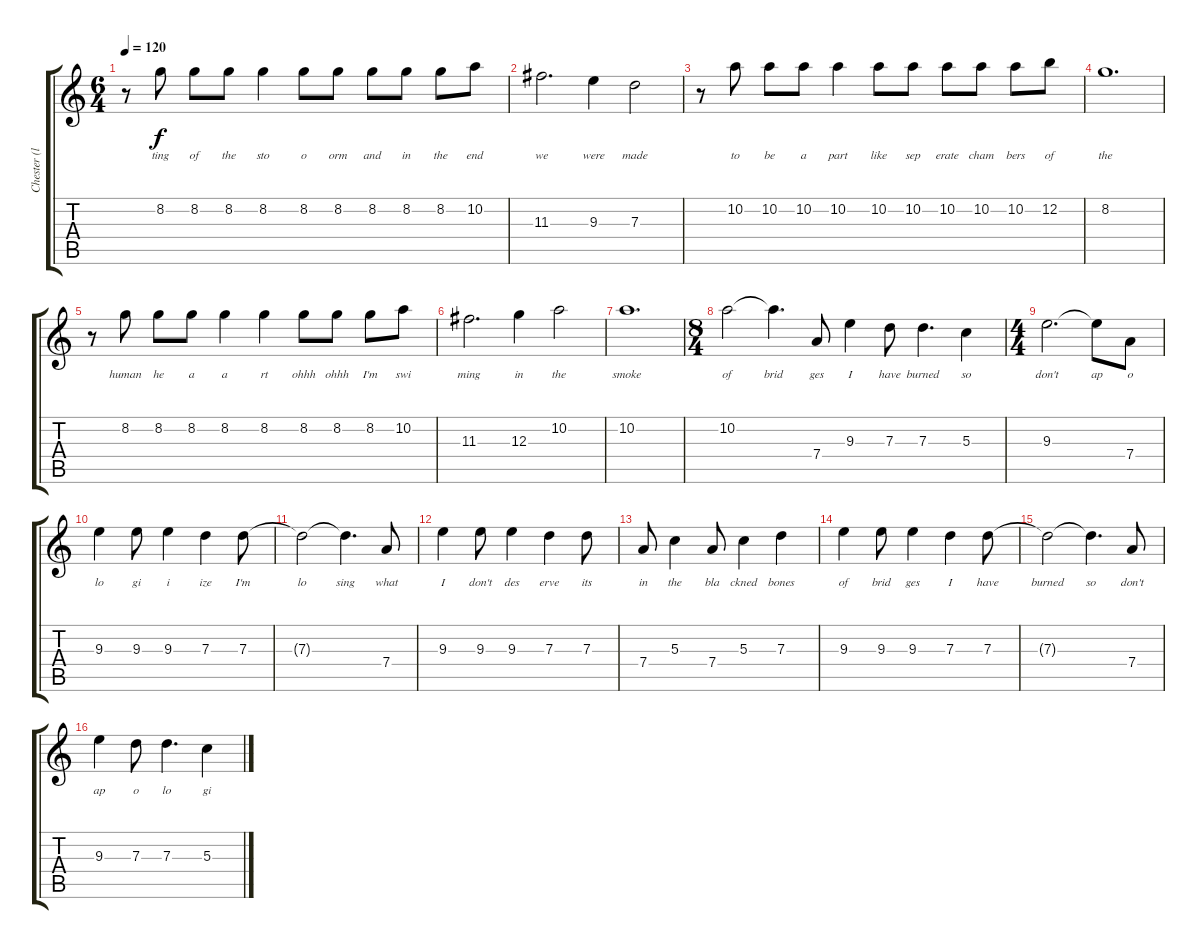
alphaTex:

\track ("Chester (lead vocals)" "Chester (l") {instrument acousticguitarsteel}
\staff {score tabs}
\tuning (E4 B3 G3 D3 A2 E2) {hide}
\ts (6 4)
\tempo 120
\clef g2
\ks c
r.8{dy f} 8.2.8{lyrics (0 "ting") lyrics (1 "") lyrics (2 "") lyrics (3 "") lyrics (4 "")} 8.2.8{lyrics (0 "of") lyrics (1 "") lyrics (2 "") lyrics (3 "") lyrics (4 "")} 8.2.8{lyrics (0 "the") lyrics (1 "") lyrics (2 "") lyrics (3 "") lyrics (4 "")} 8.2.4{lyrics (0 "sto") lyrics (1 "") lyrics (2 "") lyrics (3 "") lyrics (4 "")} 8.2.8{lyrics (0 "o") lyrics (1 "") lyrics (2 "") lyrics (3 "") lyrics (4 "")} 8.2.8{lyrics (0 "orm") lyrics (1 "") lyrics (2 "") lyrics (3 "") lyrics (4 "")} 8.2.8{lyrics (0 "and") lyrics (1 "") lyrics (2 "") lyrics (3 "") lyrics (4 "")} 8.2.8{lyrics (0 "in") lyrics (1 "") lyrics (2 "") lyrics (3 "") lyrics (4 "")} 8.2.8{lyrics (0 "the") lyrics (1 "") lyrics (2 "") lyrics (3 "") lyrics (4 "")} 10.2.8{lyrics (0 "end") lyrics (1 "") lyrics (2 "") lyrics (3 "") lyrics (4 "")} |
11.3.2{d lyrics (0 "we") lyrics (1 "") lyrics (2 "") lyrics (3 "") lyrics (4 "")} 9.3.4{lyrics (0 "were") lyrics (1 "") lyrics (2 "") lyrics (3 "") lyrics (4 "")} 7.3.2{lyrics (0 "made") lyrics (1 "") lyrics (2 "") lyrics (3 "") lyrics (4 "")} |
r.8 10.2.8{lyrics (0 "to") lyrics (1 "") lyrics (2 "") lyrics (3 "") lyrics (4 "")} 10.2.8{lyrics (0 "be") lyrics (1 "") lyrics (2 "") lyrics (3 "") lyrics (4 "")} 10.2.8{lyrics (0 "a") lyrics (1 "") lyrics (2 "") lyrics (3 "") lyrics (4 "")} 10.2.4{lyrics (0 "part") lyrics (1 "") lyrics (2 "") lyrics (3 "") lyrics (4 "")} 10.2.8{lyrics (0 "like") lyrics (1 "") lyrics (2 "") lyrics (3 "") lyrics (4 "")} 10.2.8{lyrics (0 "sep") lyrics (1 "") lyrics (2 "") lyrics (3 "") lyrics (4 "")} 10.2.8{lyrics (0 "erate") lyrics (1 "") lyrics (2 "") lyrics (3 "") lyrics (4 "")} 10.2.8{lyrics (0 "cham") lyrics (1 "") lyrics (2 "") lyrics (3 "") lyrics (4 "")} 10.2.8{lyrics (0 "bers") lyrics (1 "") lyrics (2 "") lyrics (3 "") lyrics (4 "")} 12.2.8{lyrics (0 "of") lyrics (1 "") lyrics (2 "") lyrics (3 "") lyrics (4 "")} |
8.2.1{d lyrics (0 "the") lyrics (1 "") lyrics (2 "") lyrics (3 "") lyrics (4 "")} |
r.8 8.2.8{lyrics (0 "human") lyrics (1 "") lyrics (2 "") lyrics (3 "") lyrics (4 "")} 8.2.8{lyrics (0 "he") lyrics (1 "") lyrics (2 "") lyrics (3 "") lyrics (4 "")} 8.2.8{lyrics (0 "a") lyrics (1 "") lyrics (2 "") lyrics (3 "") lyrics (4 "")} 8.2.4{lyrics (0 "a") lyrics (1 "") lyrics (2 "") lyrics (3 "") lyrics (4 "")} 8.2.4{lyrics (0 "rt") lyrics (1 "") lyrics (2 "") lyrics (3 "") lyrics (4 "")} 8.2.8{lyrics (0 "ohhh") lyrics (1 "") lyrics (2 "") lyrics (3 "") lyrics (4 "")} 8.2.8{lyrics (0 "ohhh") lyrics (1 "") lyrics (2 "") lyrics (3 "") lyrics (4 "")} 8.2.8{lyrics (0 "I'm") lyrics (1 "") lyrics (2 "") lyrics (3 "") lyrics (4 "")} 10.2.8{lyrics (0 "swi") lyrics (1 "") lyrics (2 "") lyrics (3 "") lyrics (4 "")} |
11.3.2{d lyrics (0 "ming") lyrics (1 "") lyrics (2 "") lyrics (3 "") lyrics (4 "")} 12.3.4{lyrics (0 "in") lyrics (1 "") lyrics (2 "") lyrics (3 "") lyrics (4 "")} 10.2.2{lyrics (0 "the") lyrics (1 "") lyrics (2 "") lyrics (3 "") lyrics (4 "")} |
10.2.1{d lyrics (0 "smoke") lyrics (1 "") lyrics (2 "") lyrics (3 "") lyrics (4 "")} |
\ts (8 4)
10.2.2{lyrics (0 "of") lyrics (1 "") lyrics (2 "") lyrics (3 "") lyrics (4 "")} 10.2{t}.4{d lyrics (0 "brid") lyrics (1 "") lyrics (2 "") lyrics (3 "") lyrics (4 "")} 7.4.8{lyrics (0 "ges") lyrics (1 "") lyrics (2 "") lyrics (3 "") lyrics (4 "") volume 16} 9.3.4{lyrics (0 "I") lyrics (1 "") lyrics (2 "") lyrics (3 "") lyrics (4 "")} 7.3.8{lyrics (0 "have") lyrics (1 "") lyrics (2 "") lyrics (3 "") lyrics (4 "")} 7.3.4{d lyrics (0 "burned") lyrics (1 "") lyrics (2 "") lyrics (3 "") lyrics (4 "")} 5.3.4{lyrics (0 "so") lyrics (1 "") lyrics (2 "") lyrics (3 "") lyrics (4 "")} |
\ts (4 4)
9.3.2{d lyrics (0 "don't") lyrics (1 "") lyrics (2 "") lyrics (3 "") lyrics (4 "")} 9.3{t}.8{lyrics (0 "ap") lyrics (1 "") lyrics (2 "") lyrics (3 "") lyrics (4 "")} 7.4.8{lyrics (0 "o") lyrics (1 "") lyrics (2 "") lyrics (3 "") lyrics (4 "")} |
9.3.4{lyrics (0 "lo") lyrics (1 "") lyrics (2 "") lyrics (3 "") lyrics (4 "")} 9.3.8{lyrics (0 "gi") lyrics (1 "") lyrics (2 "") lyrics (3 "") lyrics (4 "")} 9.3.4{lyrics (0 "i") lyrics (1 "") lyrics (2 "") lyrics (3 "") lyrics (4 "")} 7.3.4{lyrics (0 "ize") lyrics (1 "") lyrics (2 "") lyrics (3 "") lyrics (4 "")} 7.3.8{lyrics (0 "I'm") lyrics (1 "") lyrics (2 "") lyrics (3 "") lyrics (4 "")} |
7.3{t}.2{lyrics (0 "lo") lyrics (1 "") lyrics (2 "") lyrics (3 "") lyrics (4 "")} 7.3{t}.4{d lyrics (0 "sing") lyrics (1 "") lyrics (2 "") lyrics (3 "") lyrics (4 "")} 7.4.8{lyrics (0 "what") lyrics (1 "") lyrics (2 "") lyrics (3 "") lyrics (4 "")} |
9.3.4{lyrics (0 "I") lyrics (1 "") lyrics (2 "") lyrics (3 "") lyrics (4 "")} 9.3.8{lyrics (0 "don't") lyrics (1 "") lyrics (2 "") lyrics (3 "") lyrics (4 "")} 9.3.4{lyrics (0 "des") lyrics (1 "") lyrics (2 "") lyrics (3 "") lyrics (4 "")} 7.3.4{lyrics (0 "erve") lyrics (1 "") lyrics (2 "") lyrics (3 "") lyrics (4 "")} 7.3.8{lyrics (0 "its") lyrics (1 "") lyrics (2 "") lyrics (3 "") lyrics (4 "")} |
7.4.8{lyrics (0 "in") lyrics (1 "") lyrics (2 "") lyrics (3 "") lyrics (4 "")} 5.3.4{lyrics (0 "the") lyrics (1 "") lyrics (2 "") lyrics (3 "") lyrics (4 "")} 7.4.8{lyrics (0 "bla") lyrics (1 "") lyrics (2 "") lyrics (3 "") lyrics (4 "")} 5.3.4{lyrics (0 "ckned") lyrics (1 "") lyrics (2 "") lyrics (3 "") lyrics (4 "")} 7.3.4{lyrics (0 "bones") lyrics (1 "") lyrics (2 "") lyrics (3 "") lyrics (4 "")} |
9.3.4{lyrics (0 "of") lyrics (1 "") lyrics (2 "") lyrics (3 "") lyrics (4 "")} 9.3.8{lyrics (0 "brid") lyrics (1 "") lyrics (2 "") lyrics (3 "") lyrics (4 "")} 9.3.4{lyrics (0 "ges") lyrics (1 "") lyrics (2 "") lyrics (3 "") lyrics (4 "")} 7.3.4{lyrics (0 "I") lyrics (1 "") lyrics (2 "") lyrics (3 "") lyrics (4 "")} 7.3.8{lyrics (0 "have") lyrics (1 "") lyrics (2 "") lyrics (3 "") lyrics (4 "")} |
7.3{t}.2{lyrics (0 "burned") lyrics (1 "") lyrics (2 "") lyrics (3 "") lyrics (4 "")} 7.3{t}.4{d lyrics (0 "so") lyrics (1 "") lyrics (2 "") lyrics (3 "") lyrics (4 "")} 7.4.8{lyrics (0 "don't") lyrics (1 "") lyrics (2 "") lyrics (3 "") lyrics (4 "")} |
9.3.4{lyrics (0 "ap") lyrics (1 "") lyrics (2 "") lyrics (3 "") lyrics (4 "")} 7.3.8{lyrics (0 "o") lyrics (1 "") lyrics (2 "") lyrics (3 "") lyrics (4 "")} 7.3.4{d lyrics (0 "lo") lyrics (1 "") lyrics (2 "") lyrics (3 "") lyrics (4 "")} 5.3.4{lyrics (0 "gi") lyrics (1 "") lyrics (2 "") lyrics (3 "") lyrics (4 "")}
